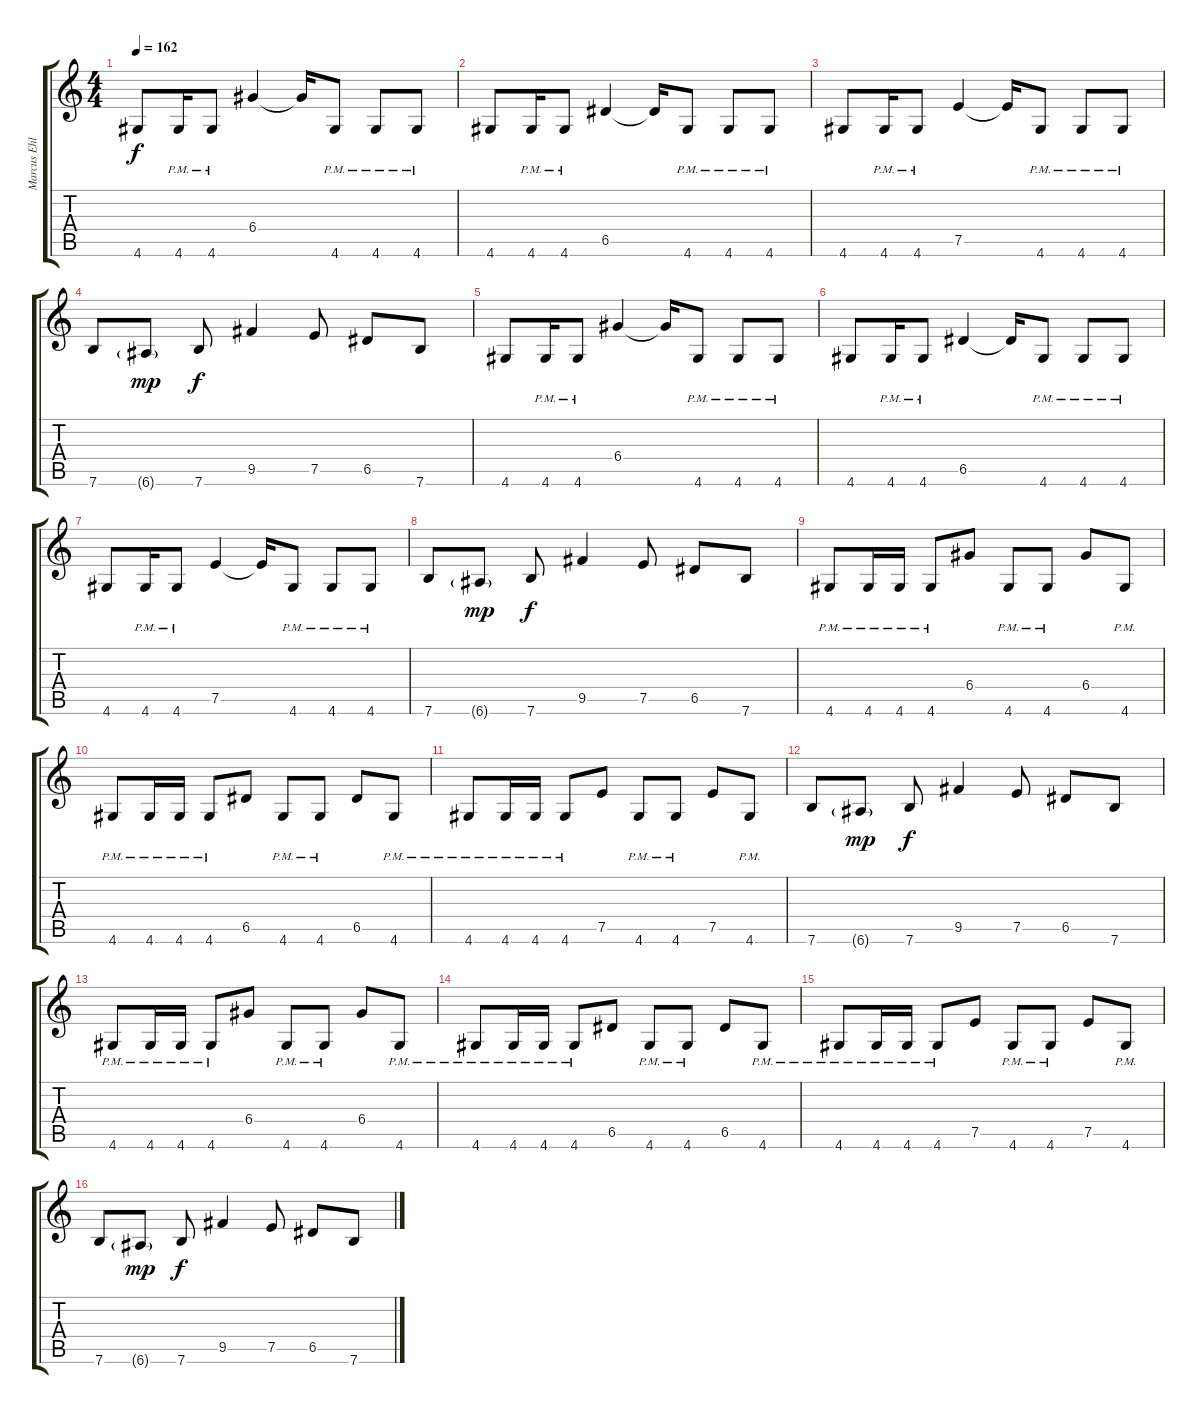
\track ("Marcus Ehlin" "Marcus Ehl") {instrument distortionguitar}
\staff {score tabs}
\tuning (E4 B3 G3 D3 A2 E2) {hide}
\ts (4 4)
\tempo 162
\clef g2
\ks c
4.6.8{dy f} 4.6{pm}.16 4.6{pm}.8 6.4.4 6.4{t}.16 4.6{pm}.8 4.6{pm}.8 4.6{pm}.8 |
4.6.8 4.6{pm}.16 4.6{pm}.8 6.5.4 6.5{t}.16 4.6{pm}.8 4.6{pm}.8 4.6{pm}.8 |
4.6.8 4.6{pm}.16 4.6{pm}.8 7.5.4 7.5{t}.16 4.6{pm}.8 4.6{pm}.8 4.6{pm}.8 |
7.6.8 6.6{g}.8{dy mp} 7.6.8{dy f} 9.5.4 7.5.8 6.5.8 7.6.8 |
4.6.8 4.6{pm}.16 4.6{pm}.8 6.4.4 6.4{t}.16 4.6{pm}.8 4.6{pm}.8 4.6{pm}.8 |
4.6.8 4.6{pm}.16 4.6{pm}.8 6.5.4 6.5{t}.16 4.6{pm}.8 4.6{pm}.8 4.6{pm}.8 |
4.6.8 4.6{pm}.16 4.6{pm}.8 7.5.4 7.5{t}.16 4.6{pm}.8 4.6{pm}.8 4.6{pm}.8 |
7.6.8 6.6{g}.8{dy mp} 7.6.8{dy f} 9.5.4 7.5.8 6.5.8 7.6.8 |
4.6{pm}.8 4.6{pm}.16 4.6{pm}.16 4.6{pm}.8 6.4.8 4.6{pm}.8 4.6{pm}.8 6.4.8 4.6{pm}.8 |
4.6{pm}.8 4.6{pm}.16 4.6{pm}.16 4.6{pm}.8 6.5.8 4.6{pm}.8 4.6{pm}.8 6.5.8 4.6{pm}.8 |
4.6{pm}.8 4.6{pm}.16 4.6{pm}.16 4.6{pm}.8 7.5.8 4.6{pm}.8 4.6{pm}.8 7.5.8 4.6{pm}.8 |
7.6.8 6.6{g}.8{dy mp} 7.6.8{dy f} 9.5.4 7.5.8 6.5.8 7.6.8 |
4.6{pm}.8 4.6{pm}.16 4.6{pm}.16 4.6{pm}.8 6.4.8 4.6{pm}.8 4.6{pm}.8 6.4.8 4.6{pm}.8 |
4.6{pm}.8 4.6{pm}.16 4.6{pm}.16 4.6{pm}.8 6.5.8 4.6{pm}.8 4.6{pm}.8 6.5.8 4.6{pm}.8 |
4.6{pm}.8 4.6{pm}.16 4.6{pm}.16 4.6{pm}.8 7.5.8 4.6{pm}.8 4.6{pm}.8 7.5.8 4.6{pm}.8 |
7.6.8 6.6{g}.8{dy mp} 7.6.8{dy f} 9.5.4 7.5.8 6.5.8 7.6.8
